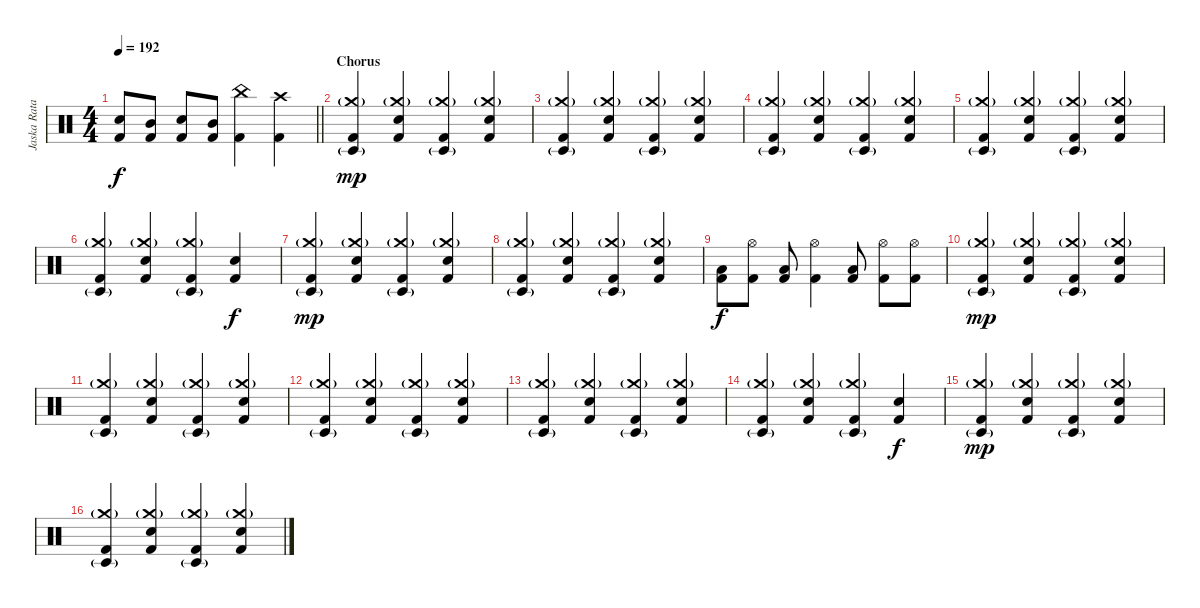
\track ("Jaska Ratakinan" "Jaska Rata") {instrument percussion}
\staff {score}
\articulation defaults
\ts (4 4)
\tempo 192
\clef neutral
\barLineRight lightlight
\ks c
("Kick (hit) 2" "Electric Snare (hit)").8{dy f} ("Kick (hit) 2" "Mid Tom (hit)").8 ("Kick (hit) 2" "Electric Snare (hit)").8 ("Kick (hit) 2" "Mid Tom (hit)").8 ("Kick (hit) 2" "China (hit)").4 ("Kick (hit) 2" "Crash high (hit)").4 |
\section ("" "Chorus")
("Kick (hit) 2" "Crash medium (hit)"{g} "Timbale low (hit)"{g}).4{dy mp} ("Kick (hit) 2" "Crash medium (hit)"{g} "Snare (hit) 2").4 ("Kick (hit) 2" "Crash medium (hit)"{g} "Timbale low (hit)"{g}).4 ("Kick (hit) 2" "Crash medium (hit)"{g} "Snare (hit) 2").4 |
("Kick (hit) 2" "Crash medium (hit)"{g} "Timbale low (hit)"{g}).4 ("Kick (hit) 2" "Crash medium (hit)"{g} "Snare (hit) 2").4 ("Kick (hit) 2" "Crash medium (hit)"{g} "Timbale low (hit)"{g}).4 ("Kick (hit) 2" "Crash medium (hit)"{g} "Snare (hit) 2").4 |
("Kick (hit) 2" "Crash medium (hit)"{g} "Timbale low (hit)"{g}).4 ("Kick (hit) 2" "Crash medium (hit)"{g} "Snare (hit) 2").4 ("Kick (hit) 2" "Crash medium (hit)"{g} "Timbale low (hit)"{g}).4 ("Kick (hit) 2" "Crash medium (hit)"{g} "Snare (hit) 2").4 |
("Kick (hit) 2" "Crash medium (hit)"{g} "Timbale low (hit)"{g}).4 ("Kick (hit) 2" "Crash medium (hit)"{g} "Snare (hit) 2").4 ("Kick (hit) 2" "Crash medium (hit)"{g} "Timbale low (hit)"{g}).4 ("Kick (hit) 2" "Crash medium (hit)"{g} "Snare (hit) 2").4 |
("Kick (hit) 2" "Crash medium (hit)"{g} "Timbale low (hit)"{g}).4 ("Kick (hit) 2" "Crash medium (hit)"{g} "Snare (hit) 2").4 ("Kick (hit) 2" "Crash medium (hit)"{g} "Timbale low (hit)"{g}).4 ("Kick (hit) 2" "Snare (hit) 2").4{dy f} |
("Kick (hit) 2" "Crash medium (hit)"{g} "Timbale low (hit)"{g}).4{dy mp} ("Kick (hit) 2" "Crash medium (hit)"{g} "Snare (hit) 2").4 ("Kick (hit) 2" "Crash medium (hit)"{g} "Timbale low (hit)"{g}).4 ("Kick (hit) 2" "Crash medium (hit)"{g} "Snare (hit) 2").4 |
("Kick (hit) 2" "Crash medium (hit)"{g} "Timbale low (hit)"{g}).4 ("Kick (hit) 2" "Crash medium (hit)"{g} "Snare (hit) 2").4 ("Kick (hit) 2" "Crash medium (hit)"{g} "Timbale low (hit)"{g}).4 ("Kick (hit) 2" "Crash medium (hit)"{g} "Snare (hit) 2").4 |
("Kick (hit) 2" "Low Tom (hit)").8{dy f} ("Kick (hit) 2" "Hi-Hat (open)").8 ("Kick (hit) 2" "Low Tom (hit)").8 ("Kick (hit) 2" "Hi-Hat (open)").4 ("Kick (hit) 2" "Low Tom (hit)").8 ("Kick (hit) 2" "Hi-Hat (open)").8 ("Kick (hit) 2" "Hi-Hat (open)").8 |
("Kick (hit) 2" "Crash medium (hit)"{g} "Timbale low (hit)"{g}).4{dy mp} ("Kick (hit) 2" "Crash medium (hit)"{g} "Snare (hit) 2").4 ("Kick (hit) 2" "Crash medium (hit)"{g} "Timbale low (hit)"{g}).4 ("Kick (hit) 2" "Crash medium (hit)"{g} "Snare (hit) 2").4 |
("Kick (hit) 2" "Crash medium (hit)"{g} "Timbale low (hit)"{g}).4 ("Kick (hit) 2" "Crash medium (hit)"{g} "Snare (hit) 2").4 ("Kick (hit) 2" "Crash medium (hit)"{g} "Timbale low (hit)"{g}).4 ("Kick (hit) 2" "Crash medium (hit)"{g} "Snare (hit) 2").4 |
("Kick (hit) 2" "Crash medium (hit)"{g} "Timbale low (hit)"{g}).4 ("Kick (hit) 2" "Crash medium (hit)"{g} "Snare (hit) 2").4 ("Kick (hit) 2" "Crash medium (hit)"{g} "Timbale low (hit)"{g}).4 ("Kick (hit) 2" "Crash medium (hit)"{g} "Snare (hit) 2").4 |
("Kick (hit) 2" "Crash medium (hit)"{g} "Timbale low (hit)"{g}).4 ("Kick (hit) 2" "Crash medium (hit)"{g} "Snare (hit) 2").4 ("Kick (hit) 2" "Crash medium (hit)"{g} "Timbale low (hit)"{g}).4 ("Kick (hit) 2" "Crash medium (hit)"{g} "Snare (hit) 2").4 |
("Kick (hit) 2" "Crash medium (hit)"{g} "Timbale low (hit)"{g}).4 ("Kick (hit) 2" "Crash medium (hit)"{g} "Snare (hit) 2").4 ("Kick (hit) 2" "Crash medium (hit)"{g} "Timbale low (hit)"{g}).4 ("Kick (hit) 2" "Snare (hit) 2").4{dy f} |
("Kick (hit) 2" "Crash medium (hit)"{g} "Timbale low (hit)"{g}).4{dy mp} ("Kick (hit) 2" "Crash medium (hit)"{g} "Snare (hit) 2").4 ("Kick (hit) 2" "Crash medium (hit)"{g} "Timbale low (hit)"{g}).4 ("Kick (hit) 2" "Crash medium (hit)"{g} "Snare (hit) 2").4 |
("Kick (hit) 2" "Crash medium (hit)"{g} "Timbale low (hit)"{g}).4 ("Kick (hit) 2" "Crash medium (hit)"{g} "Snare (hit) 2").4 ("Kick (hit) 2" "Crash medium (hit)"{g} "Timbale low (hit)"{g}).4 ("Kick (hit) 2" "Crash medium (hit)"{g} "Snare (hit) 2").4
